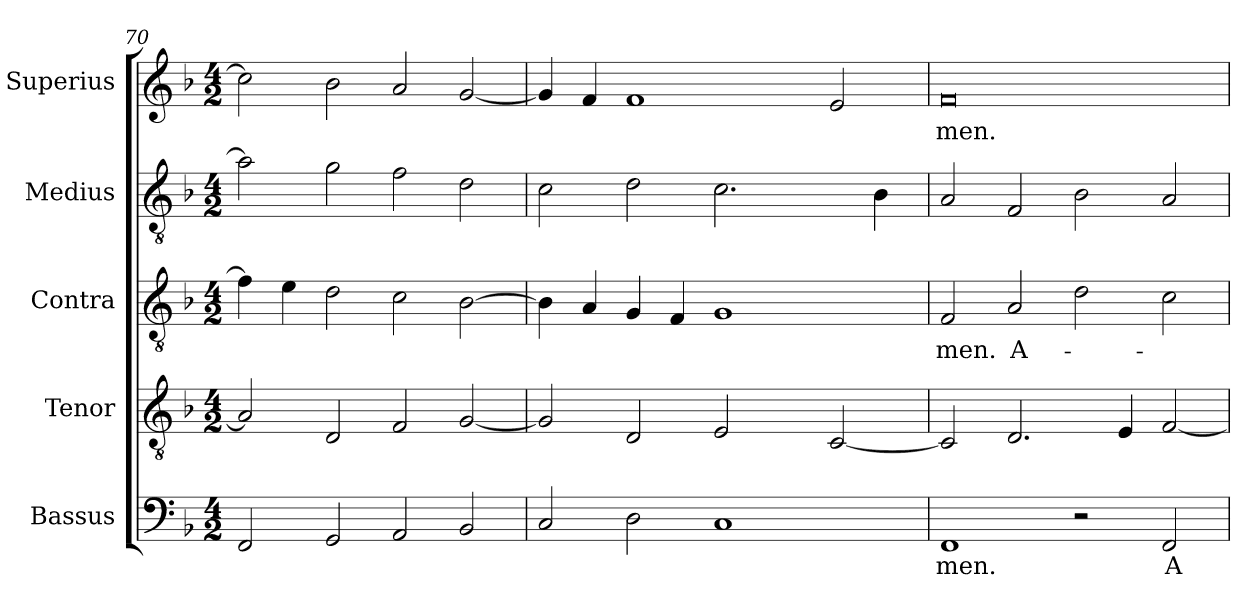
**kern	**text	**kern	**kern	**text	**kern	**kern	**text
*part5	*part5	*part4	*part3	*part3	*part2	*part1	*part1
*staff5	*staff5	*staff4	*staff3	*staff3	*staff2	*staff1	*staff1
*I"Bassus	*	*I"Tenor	*I"Contra	*	*I"Medius	*I"Superius	*
*clefF4	*	*clefGv2	*clefGv2	*	*clefGv2	*clefG2	*
*k[b-]	*	*k[b-]	*k[b-]	*	*k[b-]	*k[b-]	*
*F:	*	*F:	*F:	*	*F:	*F:	*
*M4/2	*	*M4/2	*M4/2	*	*M4/2	*M4/2	*
=70	=70	=70	=70	=70	=70	=70	=70
2FF/	.	2A/]	4f\]	.	2a\]	2cc\]	.
.	.	.	4e\	.	.	.	.
2GG/	.	2D/	2d\	.	2g\	2b-\	.
2AA/	.	2F/	2c\	.	2f\	2a/	.
2BB-/	.	[<2G/	[>2B-\	.	2d\	[<2g/	.
=71	=71	=71	=71	=71	=71	=71	=71
*	*	*^	*	*	*	*	*
2C/	.	2G/]	1ryy	4B-\]	.	2c\	4g/]	.
.	.	.	.	4A/	.	.	4f/	.
2D\	.	2D/	.	4G/	.	2d\	1f	.
.	.	.	.	4F/	.	.	.	.
1C	.	2E/	4ryy	1G	.	2.c\	.	.
.	.	.	8ryy	.	.	.	.	.
.	.	.	16ryy	.	.	.	.	.
.	.	.	64ryy	.	.	.	.	.
.	.	.	2ryy	.	.	.	.	.
.	.	[<2C/	.	.	.	.	2e/	.
.	.	.	.	.	.	4B-\	.	.
.	.	.	32.ryy	.	.	.	.	.
=72	=72	=72	=72	=72	=72	=72	=72	=72
!	!LO:LY:b:cj	!	!	!	!LO:LY:b:cj	!	!	!LO:LY:b:cj
*	*	*v	*v	*	*	*	*	*
1FF	men.	2C/]	2F/	-men.	2A/	0f	men.
!	!	!	!	!LO:LY:b:cj	!	!	!
.	.	2.D/	2A/	A-	2F/	.	.
2r	.	.	2d\	.	2B-\	.	.
.	.	4E/	.	.	.	.	.
!	!LO:LY:b:cj	!	!	!	!	!	!
2FF/	A	[<2F/	2c\	.	2A/	.	.
=	=	=	=	=	=	=	=
*-	*-	*-	*-	*-	*-	*-	*-
